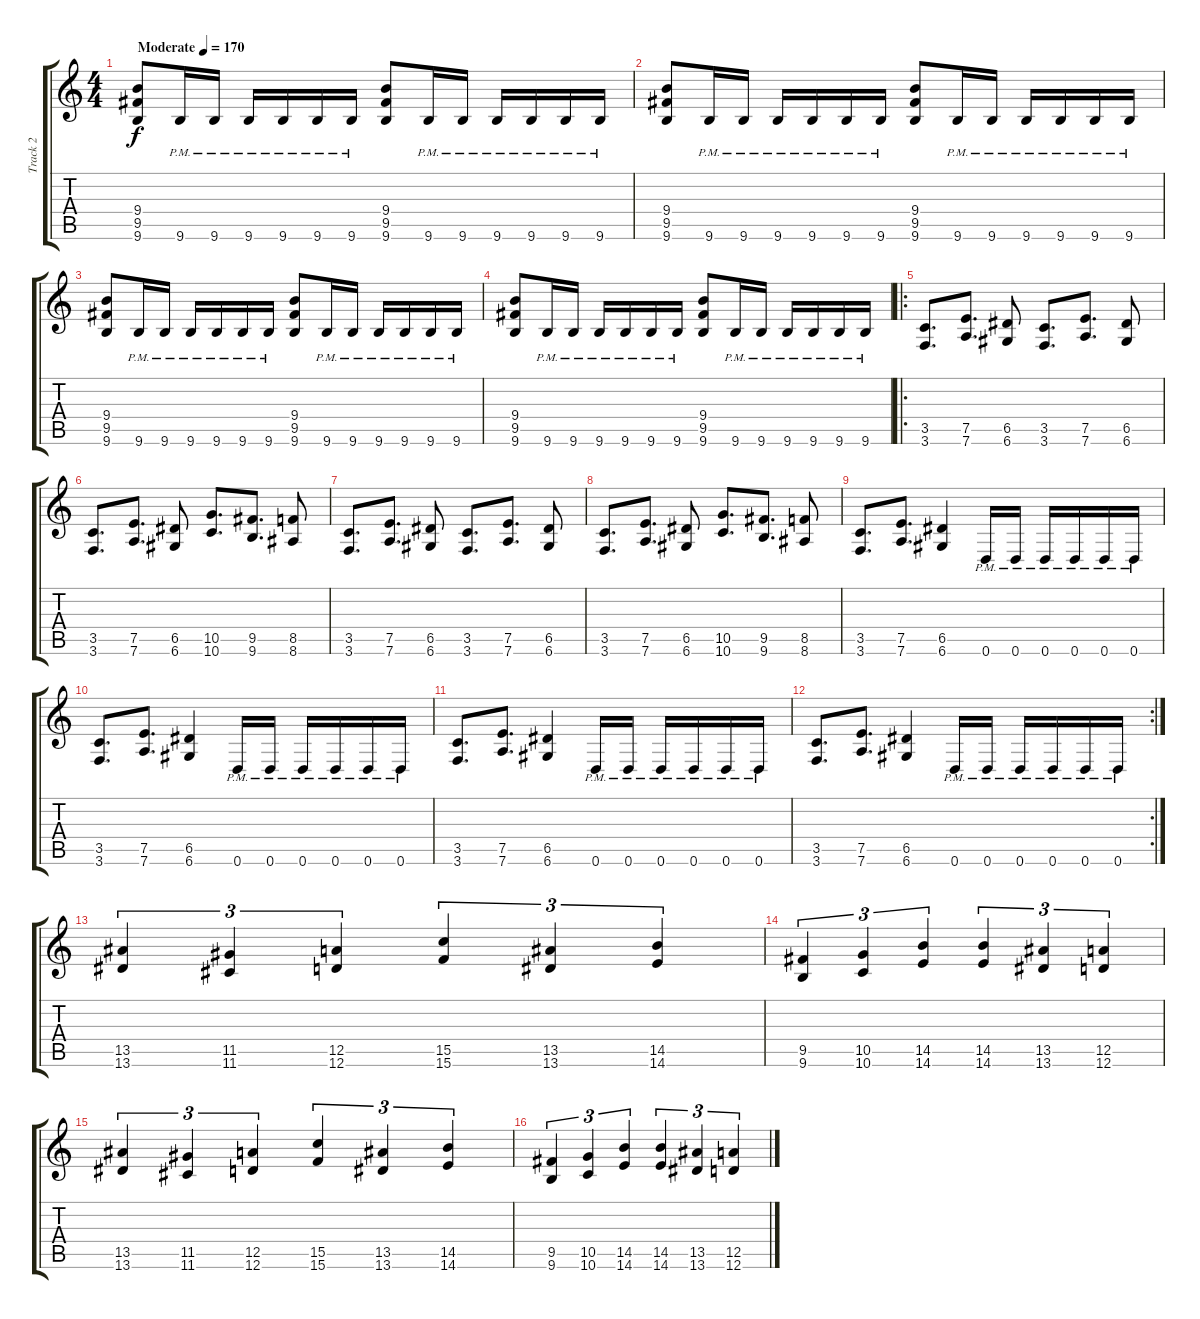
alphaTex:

\track ("Track 2" "Track 2") {instrument overdrivenguitar}
\staff {score tabs}
\tuning (E4 B3 G3 D3 A2 D2) {hide}
\ts (4 4)
\tempo (170 "Moderate")
\clef g2
\ks c
(9.4 9.5 9.6).8{dy f instrument overdrivenguitar} 9.6{pm}.16 9.6{pm}.16 9.6{pm}.16 9.6{pm}.16 9.6{pm}.16 9.6{pm}.16 (9.4 9.5 9.6).8 9.6{pm}.16 9.6{pm}.16 9.6{pm}.16 9.6{pm}.16 9.6{pm}.16 9.6{pm}.16 |
(9.4 9.5 9.6).8 9.6{pm}.16 9.6{pm}.16 9.6{pm}.16 9.6{pm}.16 9.6{pm}.16 9.6{pm}.16 (9.4 9.5 9.6).8 9.6{pm}.16 9.6{pm}.16 9.6{pm}.16 9.6{pm}.16 9.6{pm}.16 9.6{pm}.16 |
(9.4 9.5 9.6).8 9.6{pm}.16 9.6{pm}.16 9.6{pm}.16 9.6{pm}.16 9.6{pm}.16 9.6{pm}.16 (9.4 9.5 9.6).8 9.6{pm}.16 9.6{pm}.16 9.6{pm}.16 9.6{pm}.16 9.6{pm}.16 9.6{pm}.16 |
(9.4 9.5 9.6).8 9.6{pm}.16 9.6{pm}.16 9.6{pm}.16 9.6{pm}.16 9.6{pm}.16 9.6{pm}.16 (9.4 9.5 9.6).8 9.6{pm}.16 9.6{pm}.16 9.6{pm}.16 9.6{pm}.16 9.6{pm}.16 9.6{pm}.16 |
\ro
(3.5 3.6).8{d} (7.5 7.6).8{d} (6.5 6.6).8 (3.5 3.6).8{d} (7.5 7.6).8{d} (6.5 6.6).8 |
(3.5 3.6).8{d} (7.5 7.6).8{d} (6.5 6.6).8 (10.5 10.6).8{d} (9.5 9.6).8{d} (8.5 8.6).8 |
(3.5 3.6).8{d} (7.5 7.6).8{d} (6.5 6.6).8 (3.5 3.6).8{d} (7.5 7.6).8{d} (6.5 6.6).8 |
(3.5 3.6).8{d} (7.5 7.6).8{d} (6.5 6.6).8 (10.5 10.6).8{d} (9.5 9.6).8{d} (8.5 8.6).8 |
(3.5 3.6).8{d} (7.5 7.6).8{d} (6.5 6.6).4 0.6{pm}.16 0.6{pm}.16 0.6{pm}.16 0.6{pm}.16 0.6{pm}.16 0.6{pm}.16 |
(3.5 3.6).8{d} (7.5 7.6).8{d} (6.5 6.6).4 0.6{pm}.16 0.6{pm}.16 0.6{pm}.16 0.6{pm}.16 0.6{pm}.16 0.6{pm}.16 |
(3.5 3.6).8{d} (7.5 7.6).8{d} (6.5 6.6).4 0.6{pm}.16 0.6{pm}.16 0.6{pm}.16 0.6{pm}.16 0.6{pm}.16 0.6{pm}.16 |
\rc 2
(3.5 3.6).8{d} (7.5 7.6).8{d} (6.5 6.6).4 0.6{pm}.16 0.6{pm}.16 0.6{pm}.16 0.6{pm}.16 0.6{pm}.16 0.6{pm}.16 |
(13.5 13.6).4{tu (3 2)} (11.5 11.6).4{tu (3 2)} (12.5 12.6).4{tu (3 2)} (15.5 15.6).4{tu (3 2)} (13.5 13.6).4{tu (3 2)} (14.5 14.6).4{tu (3 2)} |
(9.5 9.6).4{tu (3 2)} (10.5 10.6).4{tu (3 2)} (14.5 14.6).4{tu (3 2)} (14.5 14.6).4{tu (3 2)} (13.5 13.6).4{tu (3 2)} (12.5 12.6).4{tu (3 2)} |
(13.5 13.6).4{tu (3 2)} (11.5 11.6).4{tu (3 2)} (12.5 12.6).4{tu (3 2)} (15.5 15.6).4{tu (3 2)} (13.5 13.6).4{tu (3 2)} (14.5 14.6).4{tu (3 2)} |
(9.5 9.6).4{tu (3 2)} (10.5 10.6).4{tu (3 2)} (14.5 14.6).4{tu (3 2)} (14.5 14.6).4{tu (3 2)} (13.5 13.6).4{tu (3 2)} (12.5 12.6).4{tu (3 2)}
